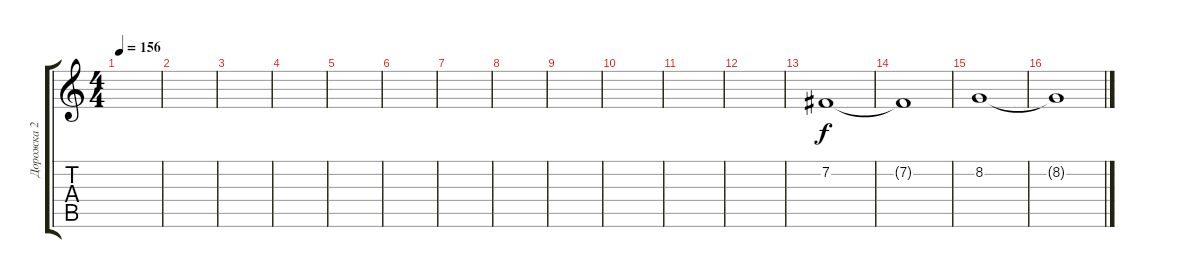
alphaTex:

\track ("Дорожка 2" "Дорожка 2") {instrument stringensemble2}
\staff {score tabs}
\tuning (E4 B3 G3 D3 A2 E2) {hide}
\ts (4 4)
\tempo 156
\clef g2
\ks c
|
|
|
|
|
|
|
|
|
|
|
|
7.2.1 |
7.2{t}.1 |
8.2.1 |
8.2{t}.1
